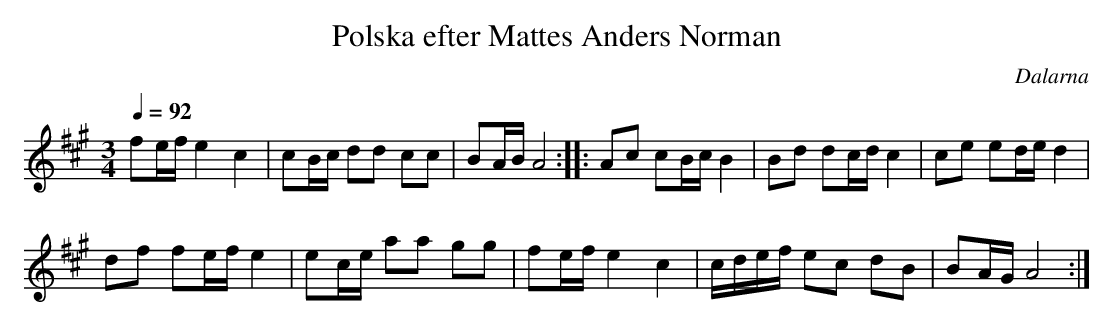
X:1
T:Polska efter Mattes Anders Norman
O:Dalarna
Q:1/4=92
M:3/4
L:1/8
K:A
fe/f/ e2 c2 | cB/c/ dd cc | BA/B/ A4 :: Ac cB/c/ B2 | Bd dc/d/ c2 | ce ed/e/ d2 |
df fe/f/ e2 | ec/e/ aa gg | fe/f/ e2 c2 | c/d/e/f/ ec dB | BA/G/ A4 :|]
